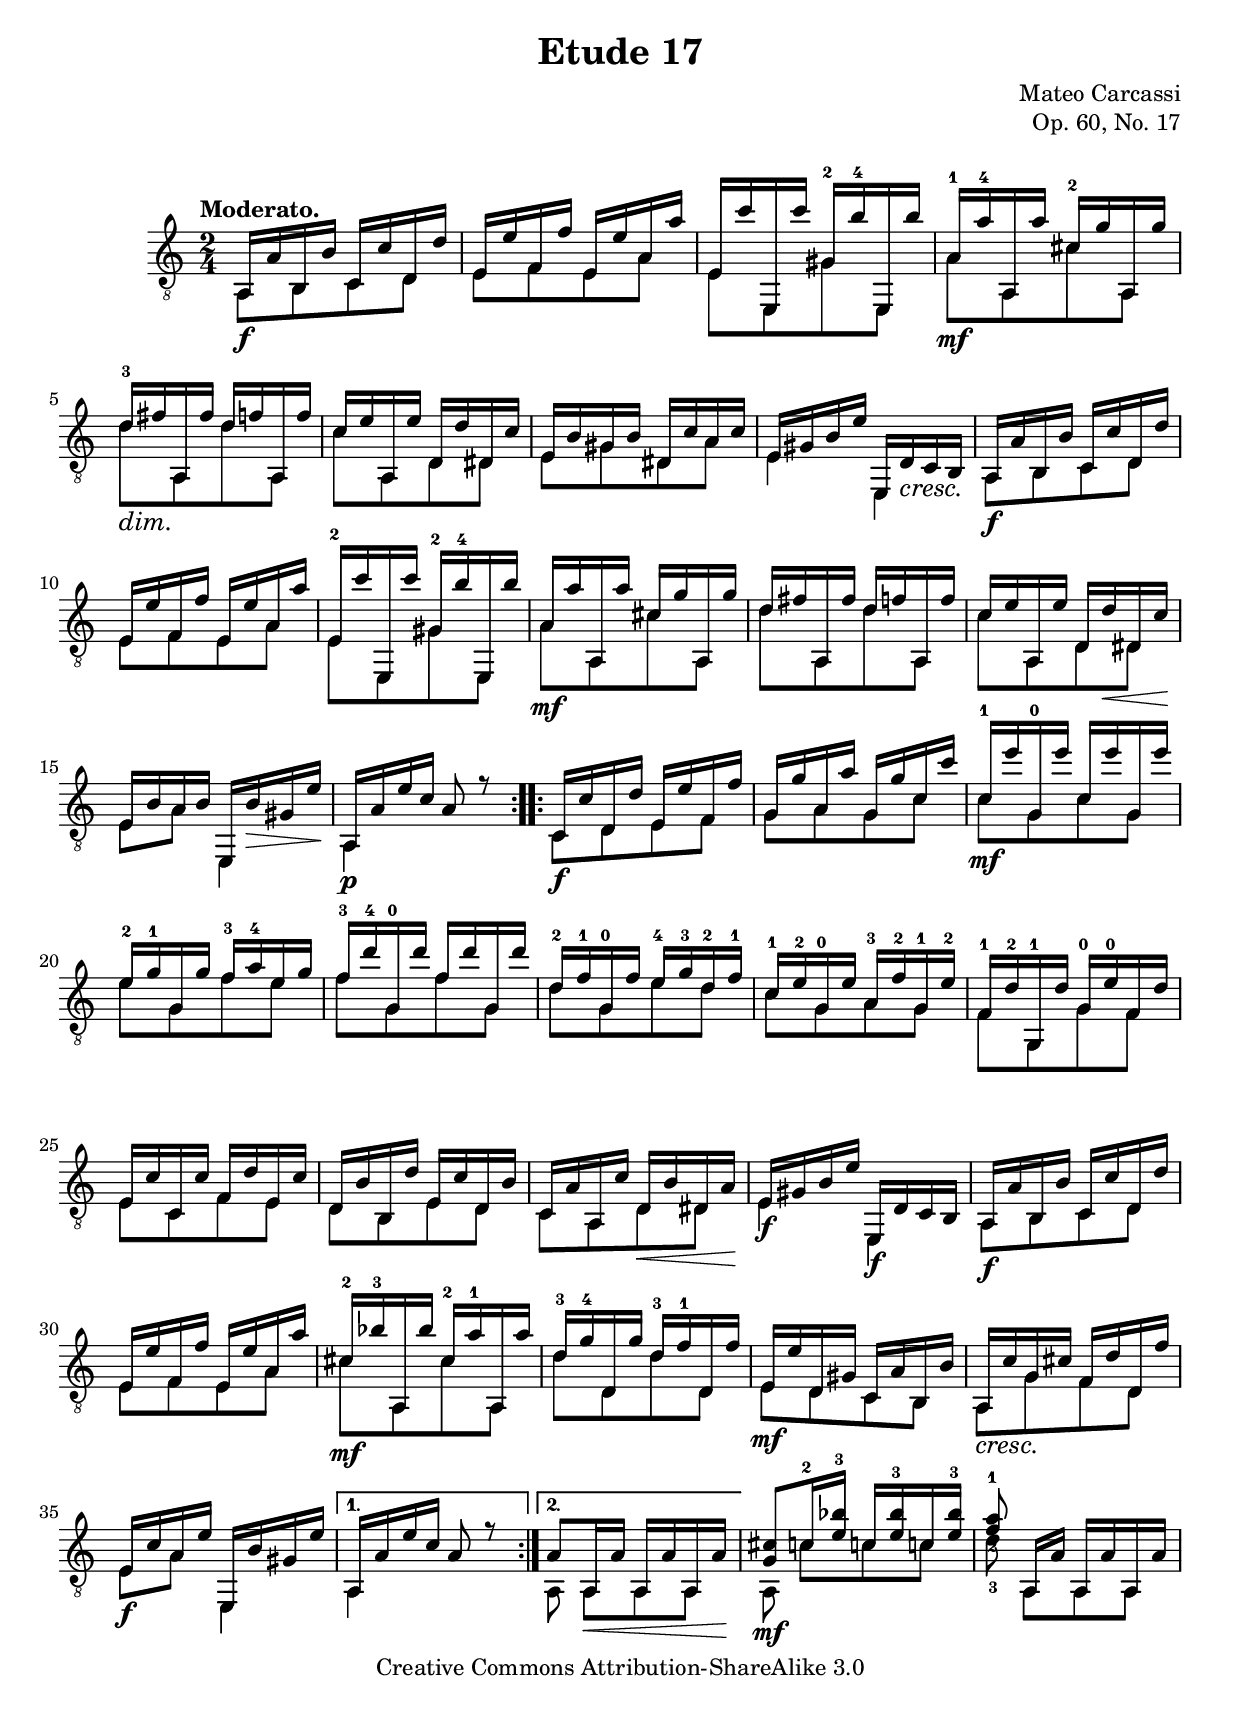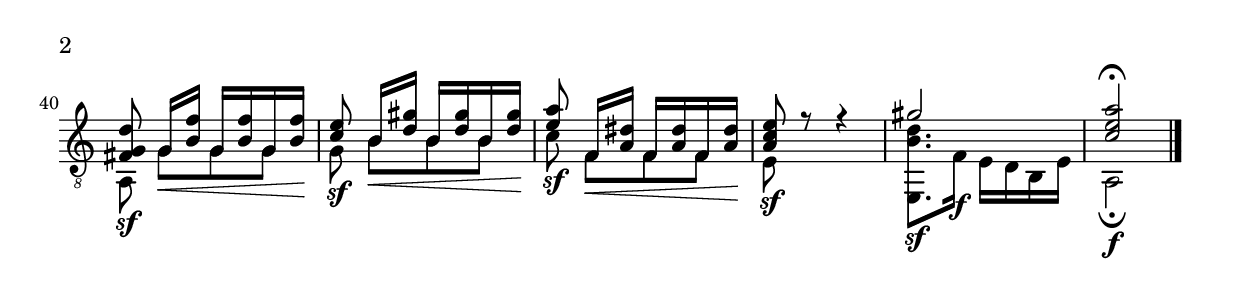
\version "2.16.2"
\header {
  title = "Etude 17"
  composer = "Mateo Carcassi"
  opus = "Op. 60, No. 17"
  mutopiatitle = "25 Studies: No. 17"
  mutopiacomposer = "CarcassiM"
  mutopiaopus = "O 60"
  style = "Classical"
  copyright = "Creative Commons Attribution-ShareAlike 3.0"
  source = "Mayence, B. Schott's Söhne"
  % From Boije 94
  date = "1853"
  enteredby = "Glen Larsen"
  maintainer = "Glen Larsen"
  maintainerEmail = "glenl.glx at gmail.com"
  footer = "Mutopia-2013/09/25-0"
}

global = {
  \time 2/4
}

pf = #(make-dynamic-script "pf")
gpos = #(define-music-function (parser location text) (string?)
	 #{ \mark\markup{\teeny\italic #text } #})

\paper {
  % add space between composer/opus markup and first staff
  markup-system-spacing #'padding = #3
  % add a little space between composer and opus
  markup-markup-spacing #'padding = #1.2
  top-margin = #8
  bottom-margin = #10
}

\layout {
  \context {
    \Voice
    \override StringNumber #'stencil = ##f
  }
  \context {
    \Staff
    \override Fingering #'staff-padding = #'()
    \override Fingering #'add-stem-support = ##t
    \mergeDifferentlyDottedOn
    \mergeDifferentlyHeadedOn
  }
  \context {
    \Dynamics
    \override DynamicTextSpanner #'style = #'none
  }
}

upperVoice = \relative c {
  \voiceOne
  \tempo "Moderato."
  \set Timing.beamExceptions = #'()
  \set Timing.baseMoment = #(ly:make-moment 1 8)
  \set Voice.beatStructure = #'(2 2)
  \repeat volta 2 {
    a16\f a' b, b' c, c' d, d' |
    e,16 e' f, f' e, e' a, a' |
    e,16 c'' e,,, c''' <gis,-2> <b'-4> e,,, b''' |
    <a,-1>16\mf <a'-4> a,, a'' <cis,-2> g' a,, g'' |
    <d-3>16\dim fis\! a,, fis'' d f a,, f'' |

    c16 e a,, e'' d, d' dis, c' |
    e,16 b' gis b dis, c' a c |
    e,16 gis b e e,, d'\cresc c\! b |
    a16\f a' b, b' c, c' d, d' |
    e, e' f, f' e, e' a, a' |

    <e,-2>16 c'' e,,, c''' <gis,-2> <b'-4> e,,, b''' |
    a,16\mf a' a,, a'' cis, g' a,, g'' |
    d16 fis a,, fis'' d f a,, f'' |
    c16 e a,, e'' d, d'\< dis, c'\! |
    e,16 b' a b e,, b''\> gis e'\! |

    a,,16\p a' e' c a8 r
  }
  \repeat volta 2 {
    c,16\f c' d, d' e, e' f, f' |
    g,16 g' a, a' g, g' c, c' |
    <c,-1>16\mf e' <g,,-0> e'' c, e' g,, e'' |
    <e,-2>16 <g-1> g, g' <f-3> <a-4> e g |
    <f-3>16 <d'-4> <g,,-0> d'' f, d' g,, d'' |

    <d,-2>16 <f-1> <g,-0> f' <e-4> <g-3> <d-2> <f-1> |
    <c-1>16 <e-2> <g,-0> e' <a,-3> <f'-2> <g,-1> <e'-2> |
    <f,-1>16 <d'-2> <g,,-1> d'' <g,-0> <e'-0> f, d' |
    e,16 c' c, c' f, d' e, c' |
    d,16 b' b, d' e, c' d, b' |
    c,16 a' a, c' d,\< b' dis, a'\! |

    e16\f gis b e e,,\f d' c b |
    a16\f a' b, b' c, c' d, d' |
    e,16 e' f, f' e, e' a, a' |
    <cis,-2>16\mf <bes'-3> a,, bes'' <cis,-2> <a'-1> a,, a'' |
    <d,-3>16 <g-4> d, g' <d-3> <f-1> d, f' |
    e,16\mf e' d, gis c, a' b, b' |

    a,16\cresc c'\! g cis f, d' d, f' |
    e,16\f c' a e' e,, b'' gis e' |
    }
  \alternative {
    { a,,16 a' e' c a8 r | }
    { a8 a,16\< a' a, a' a, a'\! | }
  }
  <g cis>8 \mf <cis-2>16 <e bes'-3> cis <e bes'-3> cis <e bes'-3> |
  <f-2 a-1>8 a,,16[ a'] a, a' a, a' |

  \set Voice.beatStructure = #'(1 1 2)
  <fis g d'>8\sf g16\< <b f'>16 g <b f'> g <b f'>\! |
  <c e>8\sf b16\< <d gis>16 b <d gis> b <d gis>\! |
  <e a>8\sf f,16\< <a dis> f <a dis> f <a dis>\! |
  <a c e>8\sf r r4 |
  gis'2\sf |
  <a e c>2\f\fermata

  \bar "|."
}

lowerVoice = \relative c {
  \voiceTwo
  \set fingeringOrientations = #'(down)
  \set Voice.beatStructure = #'(4)
  a8 b c d |
  e8 f e a |
  e8 e, gis' e, |
  a'8 a, cis' a, |
  d'8 a, d' a, |

  c'8 a, d dis |
  e8 gis dis a' |
  e4 e, |
  a8 b c d |
  e f e a |

  e e, gis' e, |
  a'8 a, cis' a, |
  d'8 a, d' a, |
  c'8 a, d dis |
  e8 a e,4 |

  a4 s |
  c8 d e  f |
  g8 a g c |
  c8 g c g |
  e'8 g, f' e |
  f8 g, f' g, |

  d'8 g, e' d |
  c8 g a g |
  f8 g, g' f |
  e8 c f e |
  d8 b e d |
  c8 a d dis |

  e4 e, |
  a8 b c d |
  e8 f e a |
  cis8 a, cis' a, |
  d'8 d, d' d, |
  e8 d c b |

  a8 g' f d |
  e8 a e,4 |
  a4 s |			% 1st alternative
  \set Voice.beatStructure = #'(1 3)
  a8 a a a |			% 2nd
  a8  c' c c |
  <d-3>8 a, a a |

  a8 g' g g |
  g8 b b b |
  c8 f, f f |
  e8 s s4 |
  <d' b e,,>8.[ f,16\f] e d b e |
  a,2_\fermata
}

\score {
  <<
    \new Staff = "Guitar"
    <<
      \set Staff.midiInstrument = #"acoustic guitar (nylon)"
      \global
      \clef "treble_8"
      \context Voice = "upperVoice" \upperVoice
      \context Voice = "lowerVoice" \lowerVoice
    >>
%{
    \new TabStaff = "Guitar tabs"
    <<
      \clef "moderntab"
      \global
      \context TabVoice = "upperVoice" \upperVoice
      \context TabVoice = "lowerVoice" \lowerVoice
    >>
%}
  >>
  \layout { }
  \midi {
    \tempo 4 = 92
  }
}
